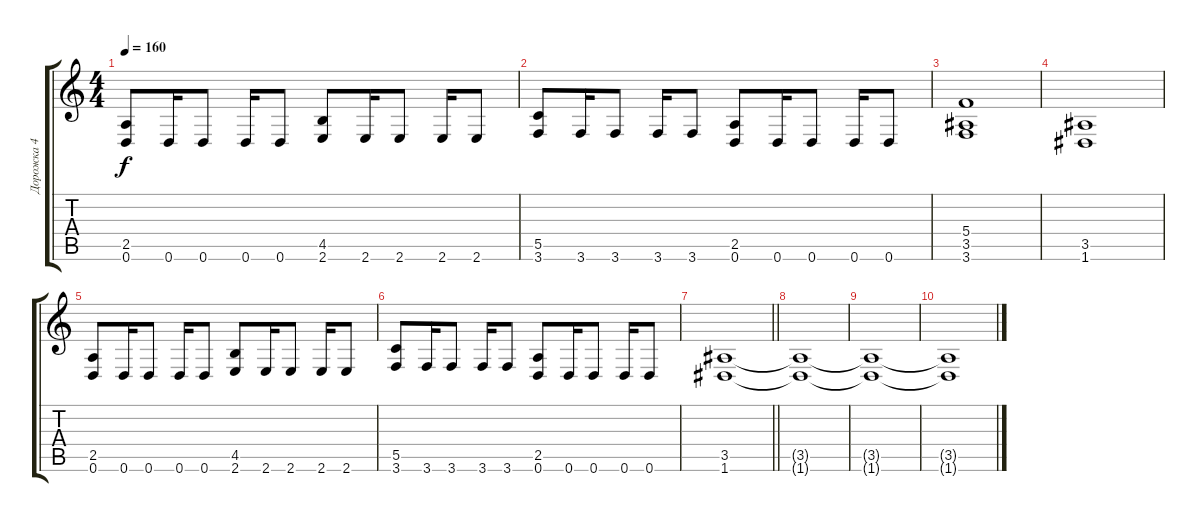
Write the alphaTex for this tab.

\track ("Дорожка 4" "Дорожка 4") {instrument distortionguitar}
\staff {score tabs}
\tuning (D4 A3 F3 C3 G2 D2) {hide}
\ts (4 4)
\tempo 160
\clef g2
\ks c
(2.5 0.6).8{dy f} 0.6.16 0.6.8 0.6.16 0.6.8 (4.5 2.6).8 2.6.16 2.6.8 2.6.16 2.6.8 |
(5.5 3.6).8 3.6.16 3.6.8 3.6.16 3.6.8 (2.5 0.6).8 0.6.16 0.6.8 0.6.16 0.6.8 |
(5.4 3.5 3.6).1 |
(3.5 1.6).1 |
(2.5 0.6).8 0.6.16 0.6.8 0.6.16 0.6.8 (4.5 2.6).8 2.6.16 2.6.8 2.6.16 2.6.8 |
(5.5 3.6).8 3.6.16 3.6.8 3.6.16 3.6.8 (2.5 0.6).8 0.6.16 0.6.8 0.6.16 0.6.8 |
\barLineRight lightlight
(3.5 1.6).1 |
(3.5{t} 1.6{t}).1 |
(3.5{t} 1.6{t}).1 |
(3.5{t} 1.6{t}).1
